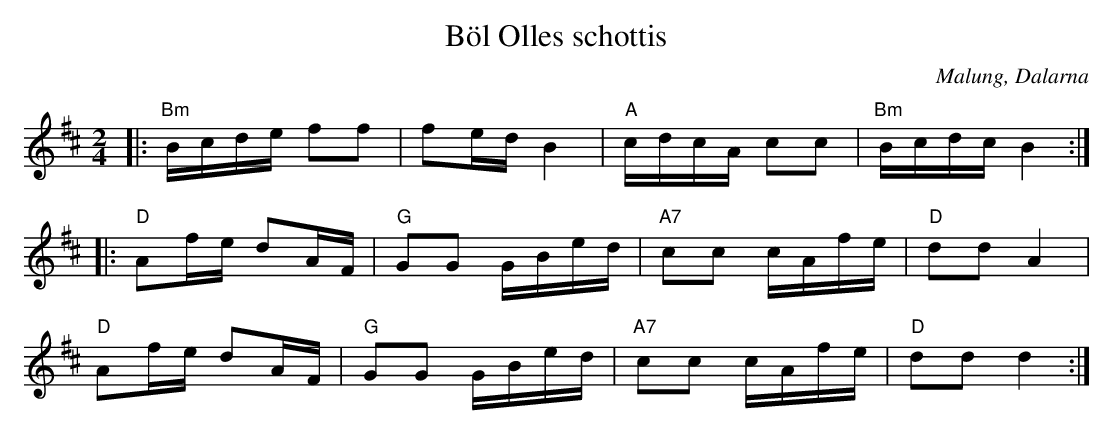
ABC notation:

X:1
T:Böl Olles schottis
O:Malung, Dalarna
M:2/4
L:1/8
K:Bm
|: "Bm" B/2c/2d/2e/2 ff| fe/2d/2 B2| "A" c/2d/2c/2A/2 cc| "Bm" B/2c/2d/2c/2 B2:|
|:"D" Af/2e/2 dA/2F/2| "G" GG G/2B/2e/2d/2|"A7" cc c/2A/2f/2e/2| "D" dd A2|
"D" Af/2e/2 dA/2F/2| "G" GG G/2B/2e/2d/2| "A7" cc c/2A/2f/2e/2|"D" dd d2:|
